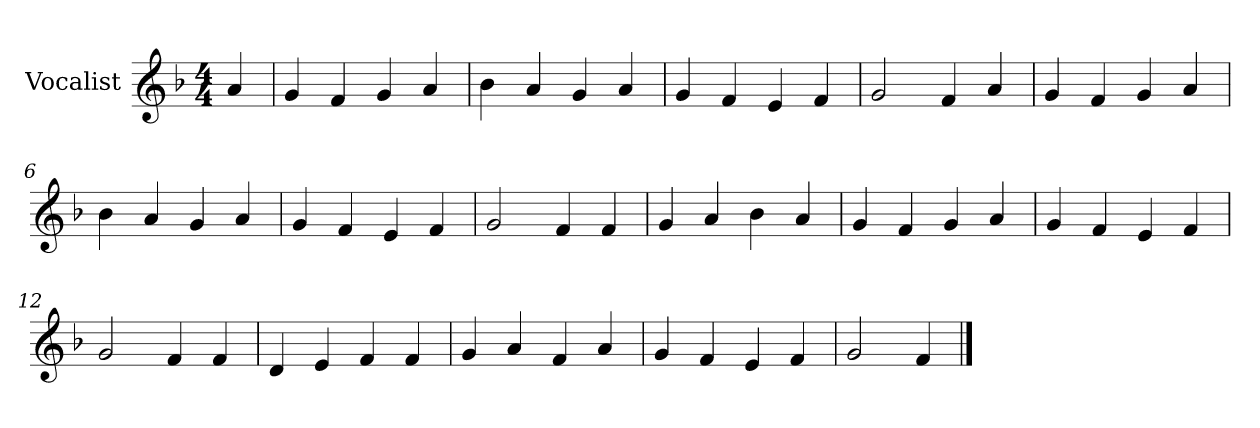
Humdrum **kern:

**kern
*part1
*staff1
*I"Vocalist
*k[b-]
*F:
*M4/4
=
4a
=1
4g
4f
4g
4a
=2
4b-
4a
4g
4a
=3
4g
4f
4e
4f
=4
2g
4f
4a
=5
4g
4f
4g
4a
=6
4b-
4a
4g
4a
=7
4g
4f
4e
4f
=8
2g
4f
4f
=9
4g
4a
4b-
4a
=10
4g
4f
4g
4a
=11
4g
4f
4e
4f
=12
2g
4f
4f
=13
4d
4e
4f
4f
=14
4g
4a
4f
4a
=15
4g
4f
4e
4f
=16
2g
4f
==
*-
